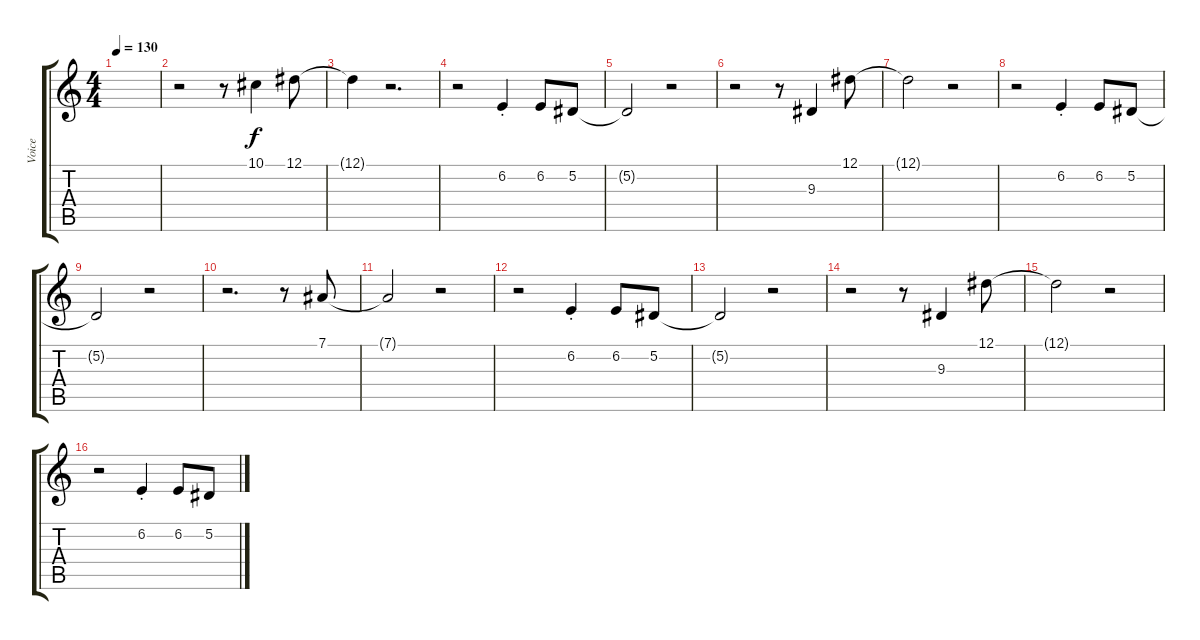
\track ("Voice" "Voice") {instrument lead6voice}
\staff {score tabs}
\tuning (Eb4 Bb3 Gb3 Db3 Ab2 Eb2) {hide}
\ts (4 4)
\tempo 130
\clef g2
\ks c
|
r.2{volume 16} r.8 10.1.4 12.1.8 |
12.1{t}.4 r.2{d} |
r.2 6.2{st}.4 6.2.8 5.2.8 |
5.2{t}.2 r.2 |
r.2 r.8 9.3.4 12.1.8 |
12.1{t}.2 r.2 |
r.2 6.2{st}.4 6.2.8 5.2.8 |
5.2{t}.2 r.2 |
r.2{d} r.8 7.1.8 |
7.1{t}.2 r.2 |
r.2 6.2{st}.4 6.2.8 5.2.8 |
5.2{t}.2 r.2 |
r.2 r.8 9.3.4 12.1.8 |
12.1{t}.2 r.2 |
r.2 6.2{st}.4 6.2.8 5.2.8
